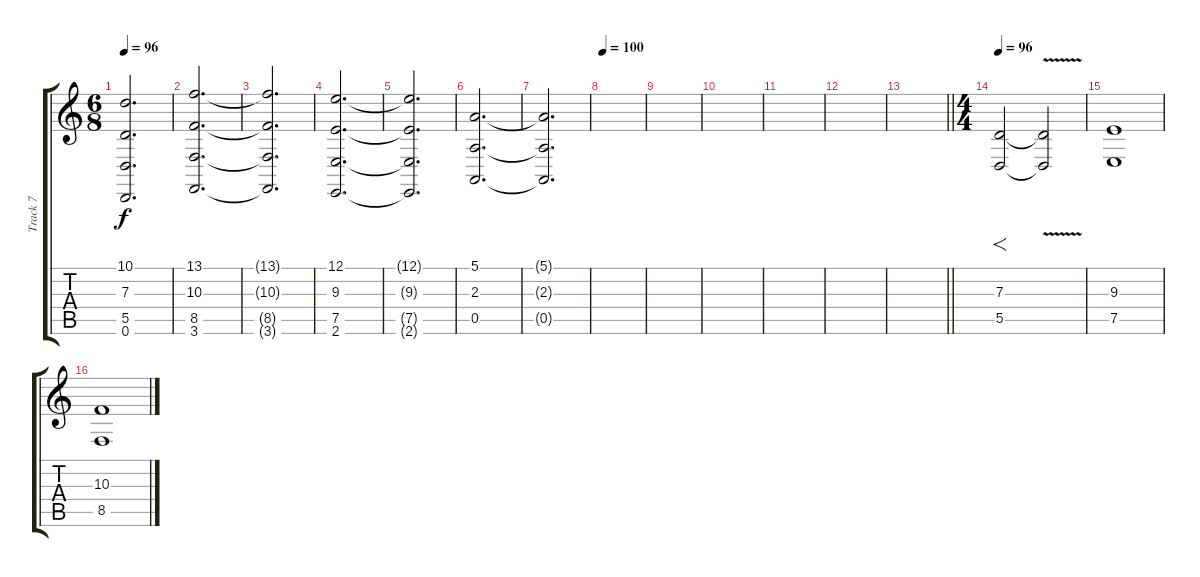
\track ("Track 7" "Track 7") {instrument stringensemble1}
\staff {score tabs}
\tuning (E4 B3 G3 D3 A2 D2) {hide}
\ts (6 8)
\tempo 96
\clef g2
\ks c
(10.1{t} 7.3{t} 5.5{t} 0.6{t}).2{d dy f} |
(13.1 10.3 8.5 3.6).2{d} |
(13.1{t} 10.3{t} 8.5{t} 3.6{t}).2{d} |
(12.1 9.3 7.5 2.6).2{d} |
(12.1{t} 9.3{t} 7.5{t} 2.6{t}).2{d} |
(5.1 2.3 0.5).2{d} |
(5.1{t} 2.3{t} 0.5{t}).2{d} |
\tempo 100
|
|
|
|
|
\barLineRight lightlight
|
\ts (4 4)
\tempo 96
(7.3 5.5).2{f volume 9} (7.3{t} 5.5{v t}).2 |
(9.3 7.5).1 |
(10.3 8.5).1
